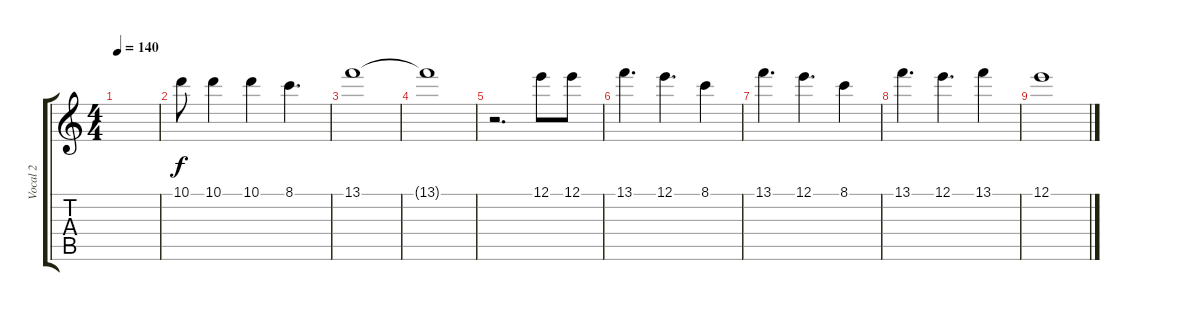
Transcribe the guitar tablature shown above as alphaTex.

\track ("Vocal 2" "Vocal 2") {instrument acousticguitarnylon}
\staff {score tabs}
\tuning (E4 B3 G3 D3 A2 E2) {hide}
\ts (4 4)
\tempo 140
\clef g2
\ks c
|
10.1.8 10.1.4 10.1.4 8.1.4{d} |
13.1.1 |
13.1{t}.1 |
r.2{d} 12.1.8 12.1.8 |
13.1.4{d} 12.1.4{d} 8.1.4 |
13.1.4{d} 12.1.4{d} 8.1.4 |
13.1.4{d} 12.1.4{d} 13.1.4 |
12.1.1
